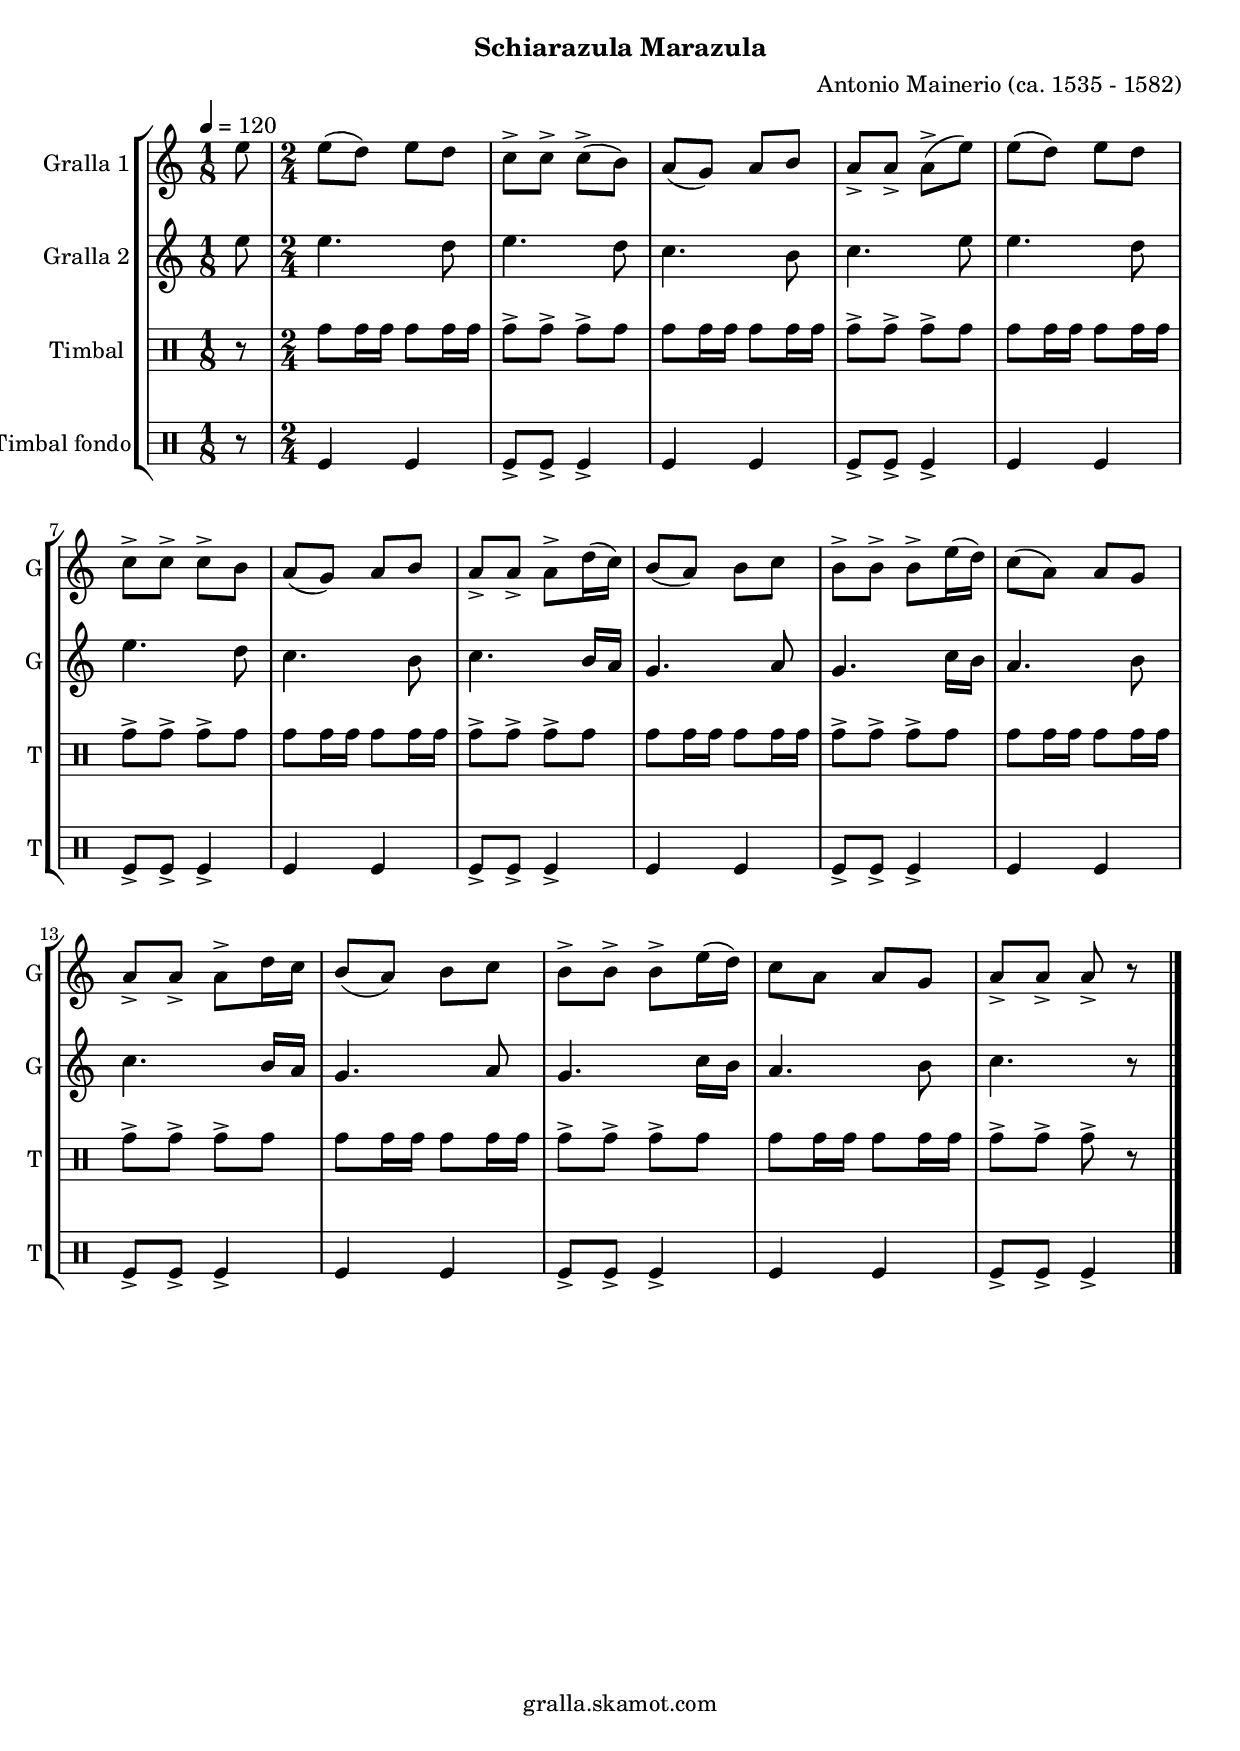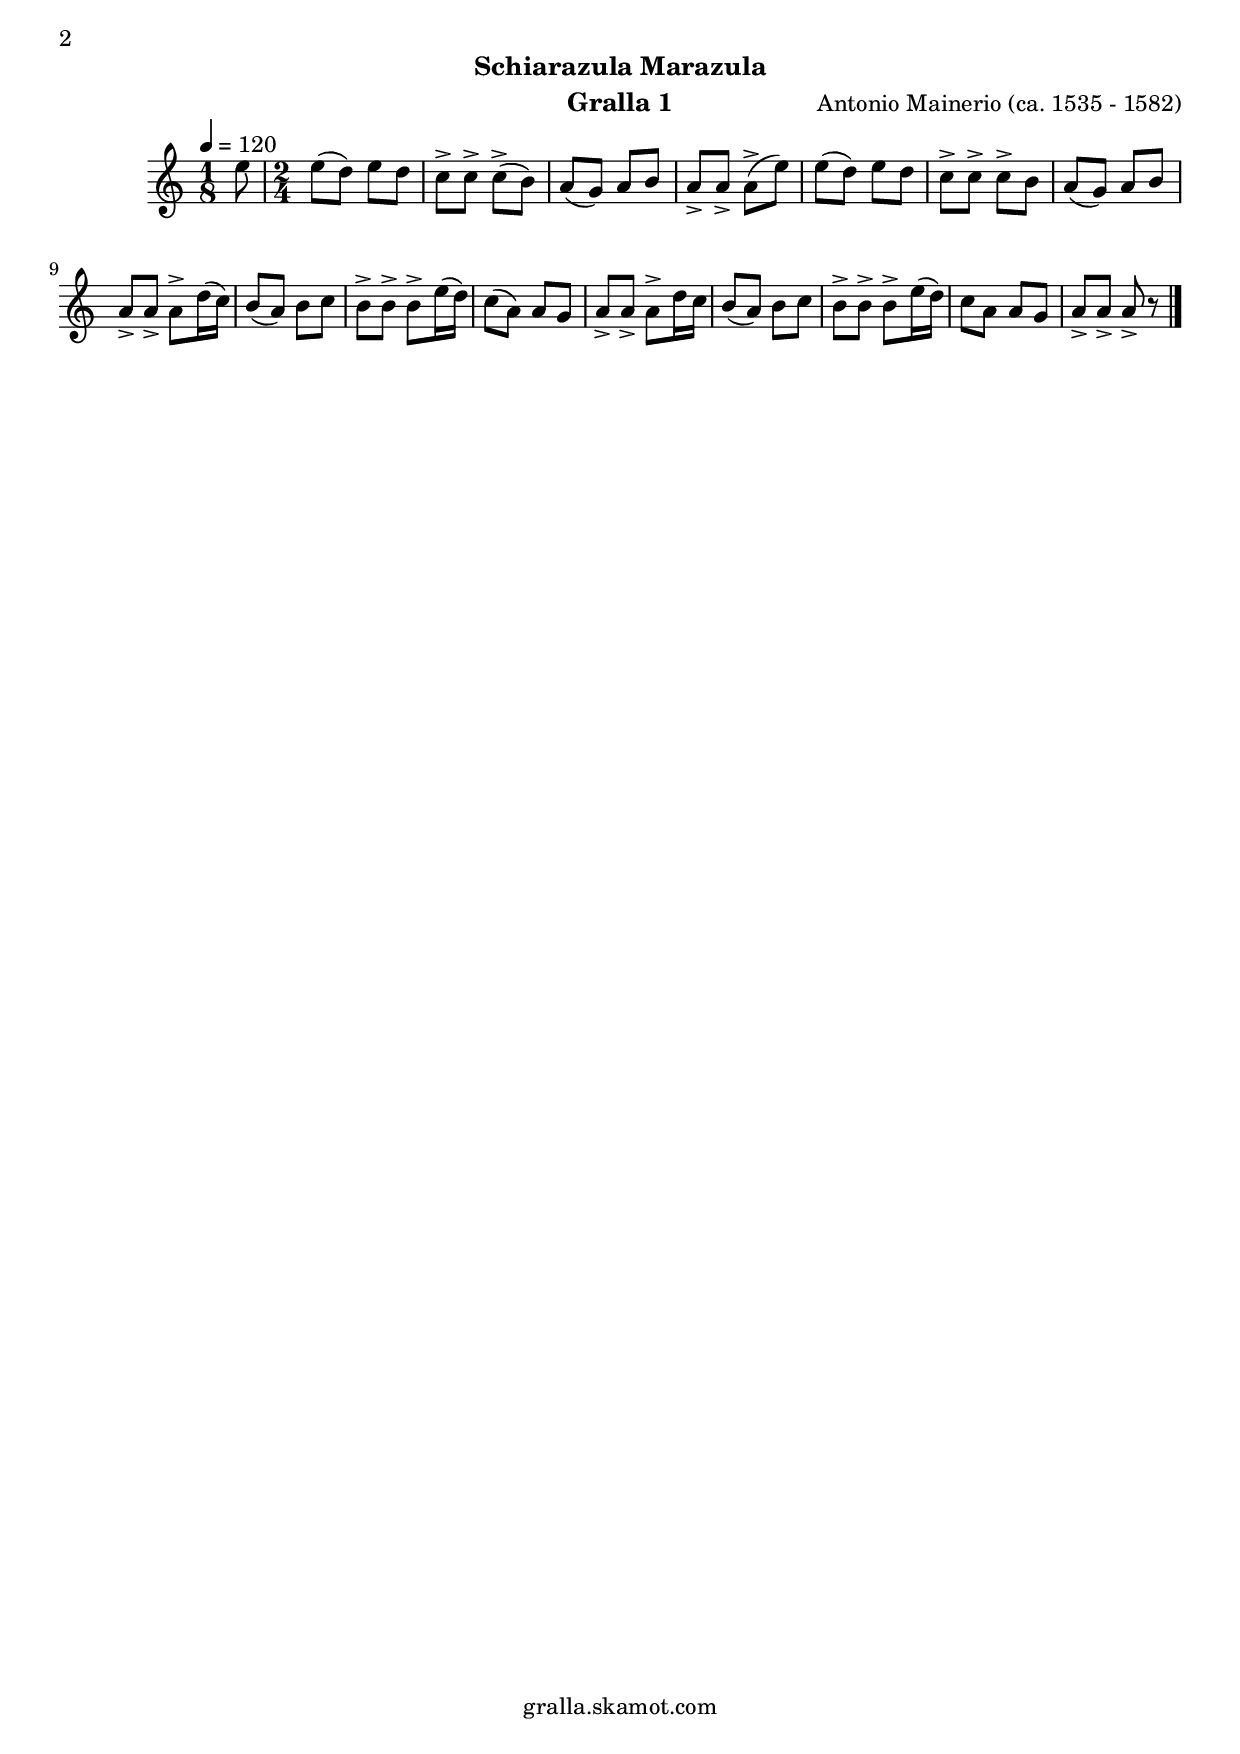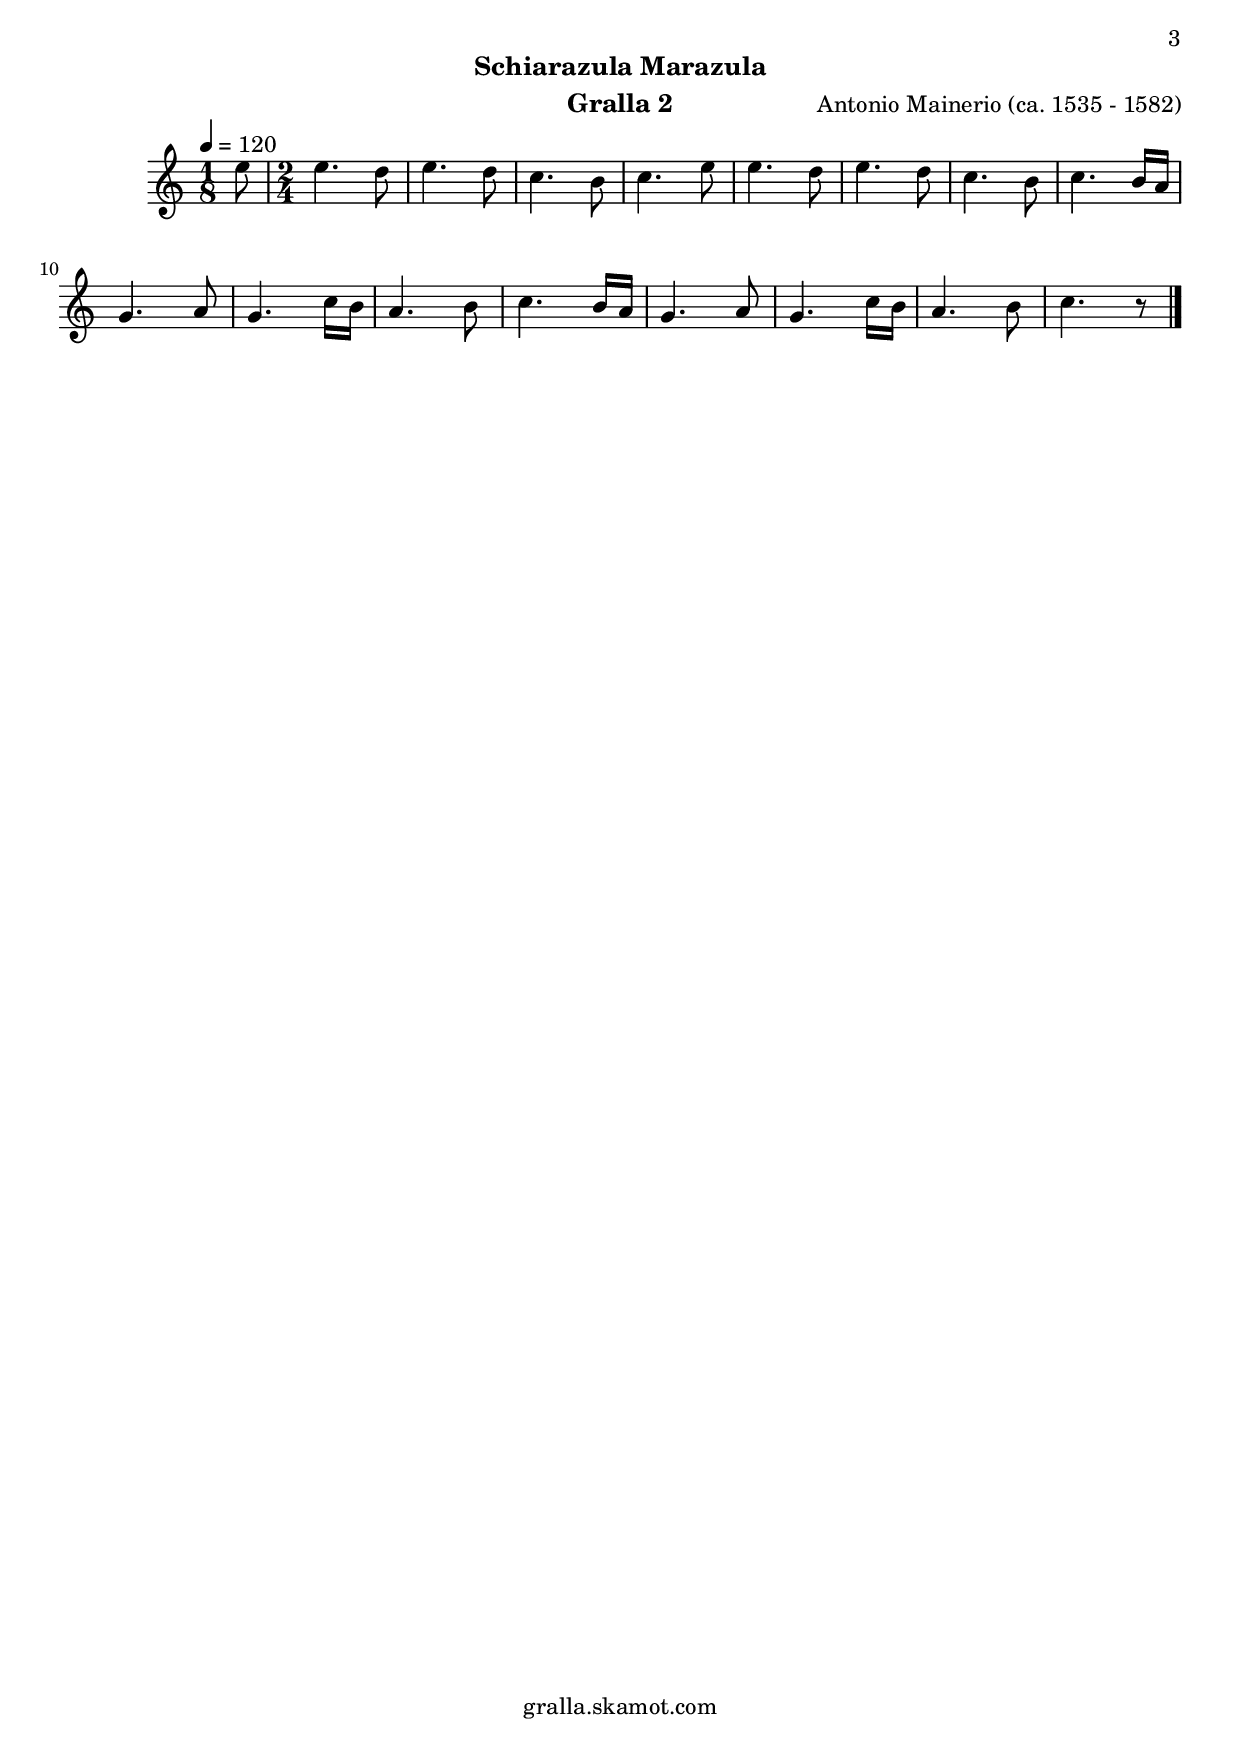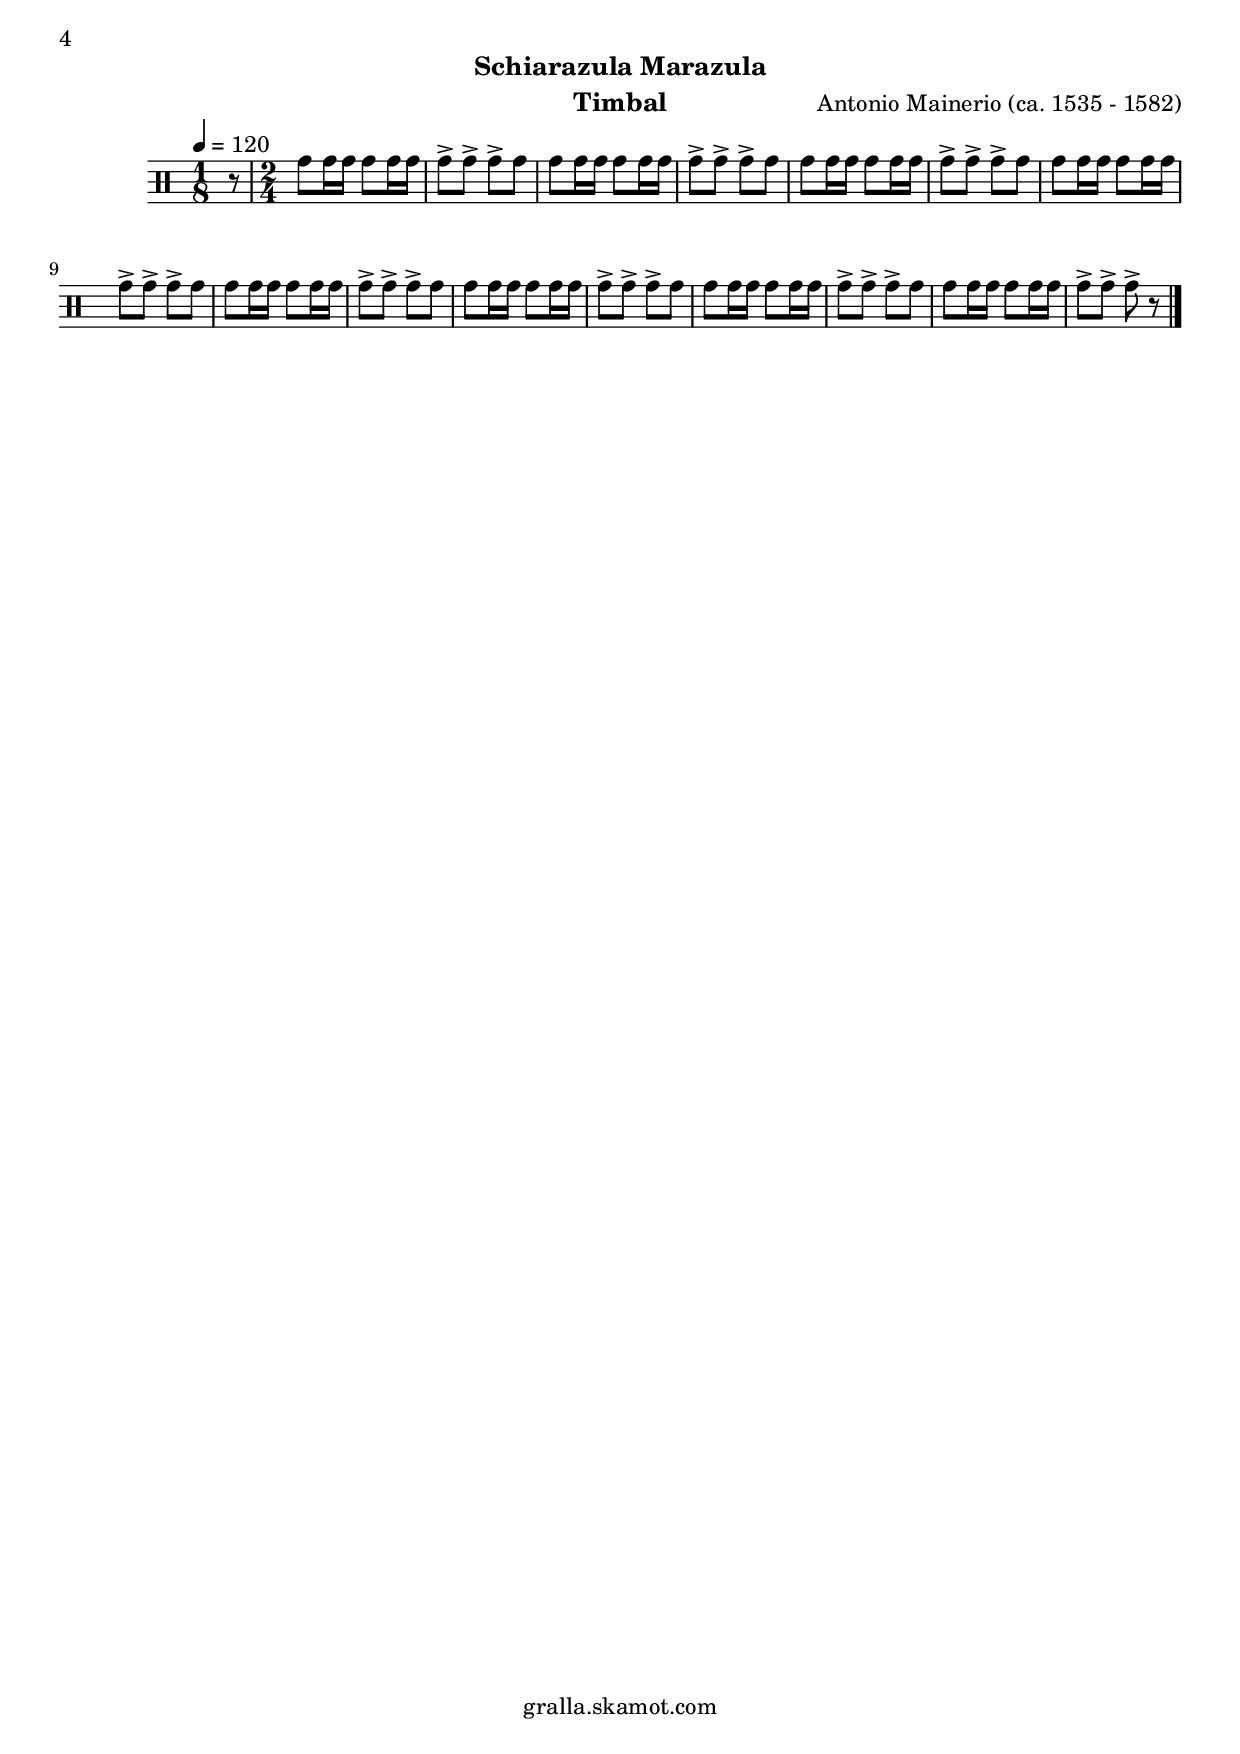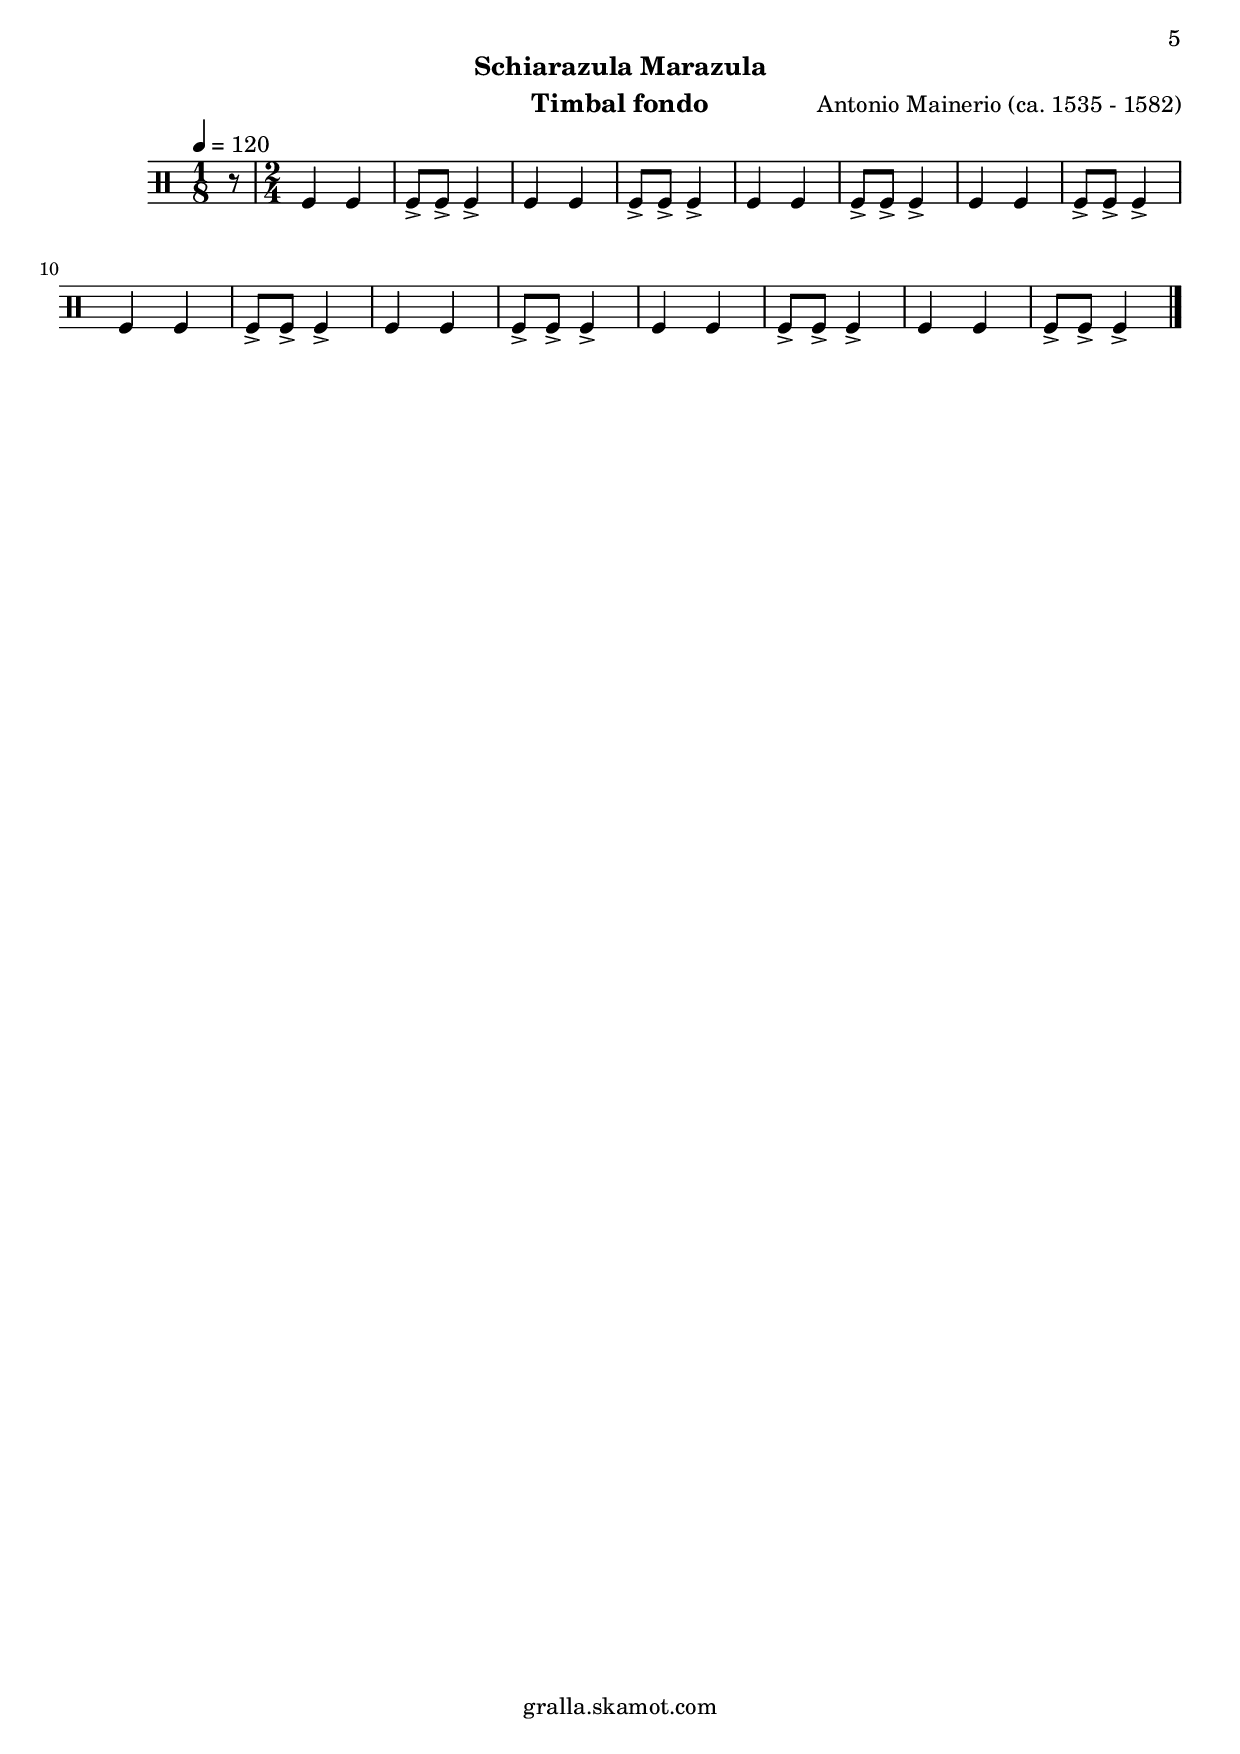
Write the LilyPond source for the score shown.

\version "2.16.2"

\header {
  dedication=""
  title=""
  subtitle="Schiarazula Marazula"
  subsubtitle=""
  poet=""
  meter=""
  piece=""
  composer="Antonio Mainerio (ca. 1535 - 1582)"
  arranger=""
  opus=""
  instrument=""
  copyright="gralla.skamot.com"
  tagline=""
}

liniaroAa =
\relative e''
{
  \tempo 4=120
  \clef treble
  \key c \major
  \time 1/8
  e8  |
  \time 2/4   e8 ( d ) e  d  |
  c8-> c-> c-> ( b )  |
  a8 ( g ) a  b  |
  %05
  a8-> a-> a-> ( e' )  |
  e8 ( d ) e  d  |
  c8-> c-> c-> b   |
  a8 ( g ) a  b  |
  a8-> a-> a-> d16 ( c )  |
  %10
  b8 ( a ) b  c  |
  b8-> b-> b-> e16 ( d )  |
  c8 ( a ) a  g  |
  a8-> a-> a-> d16 c   |
  b8 ( a ) b  c  |
  %15
  b8-> b-> b-> e16 ( d )  |
   c8 a  a  g  |
  a8-> a-> a-> r  \bar "|."
}

liniaroAb =
\relative e''
{
  \tempo 4=120
  \clef treble
  \key c \major
  \time 1/8
  e8  |
  \time 2/4   e4. d8  |
  e4. d8  |
  c4. b8  |
  %05
  c4. e8  |
  e4. d8  |
  e4. d8  |
  c4. b8  |
  c4. b16 a  |
  %10
  g4. a8  |
  g4. c16 b  |
  a4. b8  |
  c4. b16 a  |
  g4. a8  |
  %15
  g4. c16 b  |
  a4. b8  |
  c4. r8  \bar "|."
}

liniaroAc =
\drummode
{
  \tempo 4=120
  \time 1/8
  r8  |
  \time 2/4   tomh8 tomh16 tomh tomh8 tomh16 tomh  |
  tomh8-> tomh-> tomh-> tomh  |
  tomh8 tomh16 tomh tomh8 tomh16 tomh  |
  %05
  tomh8-> tomh-> tomh-> tomh  |
  tomh8 tomh16 tomh tomh8 tomh16 tomh  |
  tomh8-> tomh-> tomh-> tomh  |
  tomh8 tomh16 tomh tomh8 tomh16 tomh  |
  tomh8-> tomh-> tomh-> tomh  |
  %10
  tomh8 tomh16 tomh tomh8 tomh16 tomh  |
  tomh8-> tomh-> tomh-> tomh  |
  tomh8 tomh16 tomh tomh8 tomh16 tomh  |
  tomh8-> tomh-> tomh-> tomh  |
  tomh8 tomh16 tomh tomh8 tomh16 tomh  |
  %15
  tomh8-> tomh-> tomh-> tomh  |
  tomh8 tomh16 tomh tomh8 tomh16 tomh  |
  tomh8-> tomh-> tomh-> r  \bar "|."
}

liniaroAd =
\drummode
{
  \tempo 4=120
  \time 1/8
  r8  |
  \time 2/4   tomfl4 tomfl  |
  tomfl8-> tomfl-> tomfl4->  |
  tomfl4 tomfl  |
  %05
  tomfl8-> tomfl-> tomfl4->  |
  tomfl4 tomfl  |
  tomfl8-> tomfl-> tomfl4->  |
  tomfl4 tomfl  |
  tomfl8-> tomfl-> tomfl4->  |
  %10
  tomfl4 tomfl  |
  tomfl8-> tomfl-> tomfl4->  |
  tomfl4 tomfl  |
  tomfl8-> tomfl-> tomfl4->  |
  tomfl4 tomfl  |
  %15
  tomfl8-> tomfl-> tomfl4->  |
  tomfl4 tomfl  |
  tomfl8-> tomfl-> tomfl4->  \bar "|."
}

\bookpart {
  \score {
    \new StaffGroup {
      \override Score.RehearsalMark #'self-alignment-X = #LEFT
      <<
        \new Staff \with {instrumentName = #"Gralla 1" shortInstrumentName = #"G"} \liniaroAa
        \new Staff \with {instrumentName = #"Gralla 2" shortInstrumentName = #"G"} \liniaroAb
        \new DrumStaff \with {instrumentName = #"Timbal" shortInstrumentName = #"T"} \liniaroAc
        \new DrumStaff \with {instrumentName = #"Timbal fondo" shortInstrumentName = #"T"} \liniaroAd
      >>
    }
    \layout {}
  }
  \score { \unfoldRepeats
    \new StaffGroup {
      \override Score.RehearsalMark #'self-alignment-X = #LEFT
      <<
        \new Staff \with {instrumentName = #"Gralla 1" shortInstrumentName = #"G"} \liniaroAa
        \new Staff \with {instrumentName = #"Gralla 2" shortInstrumentName = #"G"} \liniaroAb
        \new DrumStaff \with {instrumentName = #"Timbal" shortInstrumentName = #"T"} \liniaroAc
        \new DrumStaff \with {instrumentName = #"Timbal fondo" shortInstrumentName = #"T"} \liniaroAd
      >>
    }
    \midi {
      \set Staff.midiInstrument = "oboe"
      \set DrumStaff.midiInstrument = "drums"
    }
  }
}

\bookpart {
  \header {instrument="Gralla 1"}
  \score {
    \new StaffGroup {
      \override Score.RehearsalMark #'self-alignment-X = #LEFT
      <<
        \new Staff \liniaroAa
      >>
    }
    \layout {}
  }
  \score { \unfoldRepeats
    \new StaffGroup {
      \override Score.RehearsalMark #'self-alignment-X = #LEFT
      <<
        \new Staff \liniaroAa
      >>
    }
    \midi {
      \set Staff.midiInstrument = "oboe"
      \set DrumStaff.midiInstrument = "drums"
    }
  }
}

\bookpart {
  \header {instrument="Gralla 2"}
  \score {
    \new StaffGroup {
      \override Score.RehearsalMark #'self-alignment-X = #LEFT
      <<
        \new Staff \liniaroAb
      >>
    }
    \layout {}
  }
  \score { \unfoldRepeats
    \new StaffGroup {
      \override Score.RehearsalMark #'self-alignment-X = #LEFT
      <<
        \new Staff \liniaroAb
      >>
    }
    \midi {
      \set Staff.midiInstrument = "oboe"
      \set DrumStaff.midiInstrument = "drums"
    }
  }
}

\bookpart {
  \header {instrument="Timbal"}
  \score {
    \new StaffGroup {
      \override Score.RehearsalMark #'self-alignment-X = #LEFT
      <<
        \new DrumStaff \liniaroAc
      >>
    }
    \layout {}
  }
  \score { \unfoldRepeats
    \new StaffGroup {
      \override Score.RehearsalMark #'self-alignment-X = #LEFT
      <<
        \new DrumStaff \liniaroAc
      >>
    }
    \midi {
      \set Staff.midiInstrument = "oboe"
      \set DrumStaff.midiInstrument = "drums"
    }
  }
}

\bookpart {
  \header {instrument="Timbal fondo"}
  \score {
    \new StaffGroup {
      \override Score.RehearsalMark #'self-alignment-X = #LEFT
      <<
        \new DrumStaff \liniaroAd
      >>
    }
    \layout {}
  }
  \score { \unfoldRepeats
    \new StaffGroup {
      \override Score.RehearsalMark #'self-alignment-X = #LEFT
      <<
        \new DrumStaff \liniaroAd
      >>
    }
    \midi {
      \set Staff.midiInstrument = "oboe"
      \set DrumStaff.midiInstrument = "drums"
    }
  }
}

